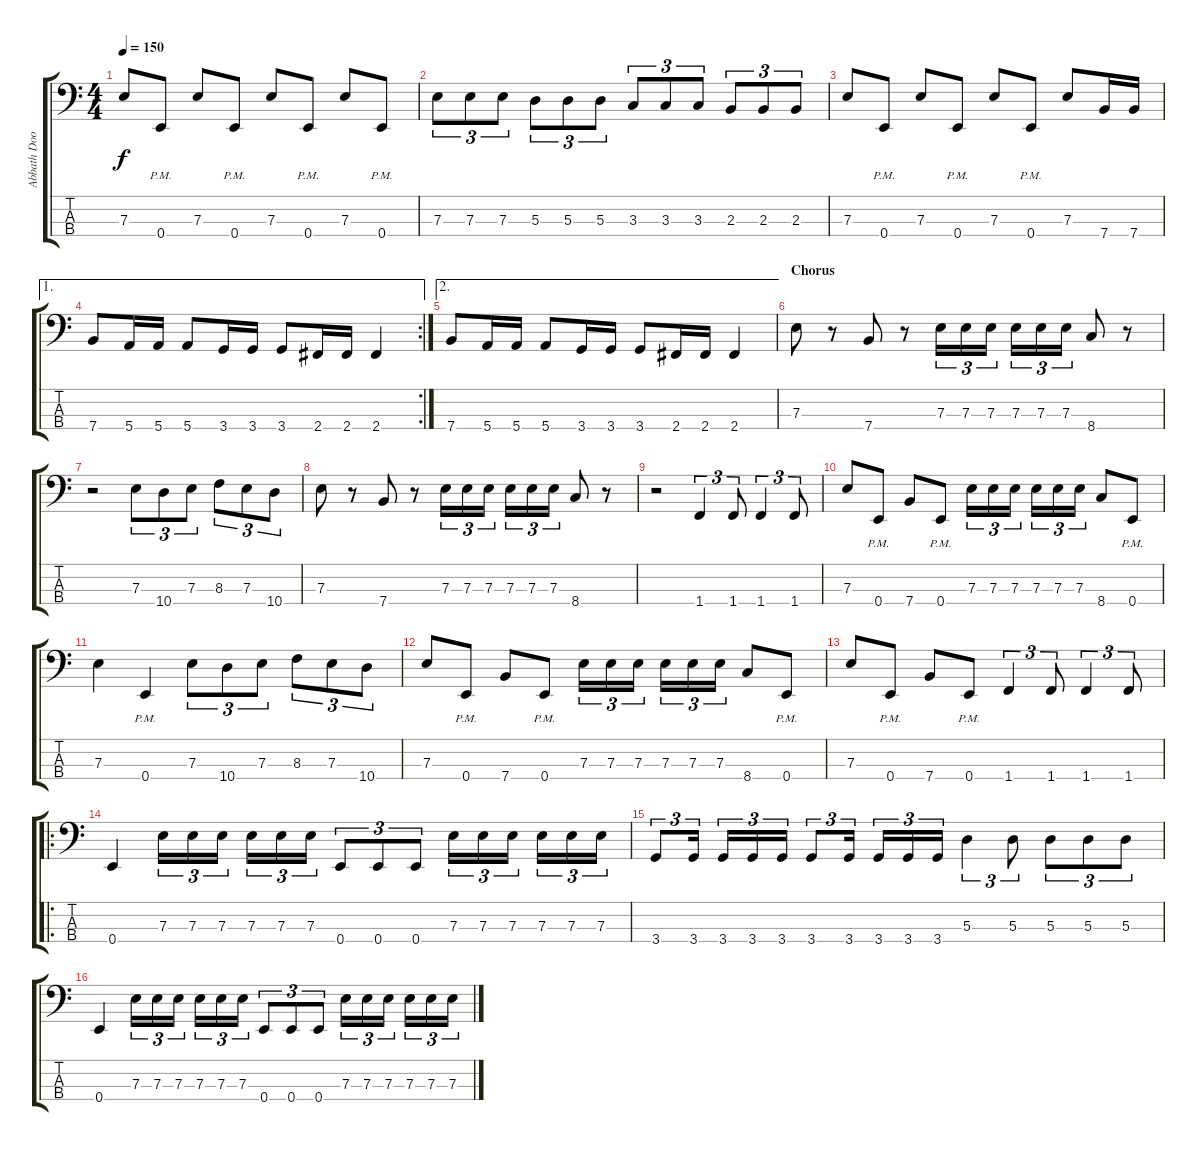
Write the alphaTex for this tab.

\track ("Abbath Doom Occulta (Bass)" "Abbath Doo") {instrument electricbasspick}
\staff {score tabs}
\tuning (G2 D2 A1 E1) {hide}
\ts (4 4)
\tempo 150
\clef f4
\ks c
7.3.8{dy f} 0.4{pm}.8 7.3.8 0.4{pm}.8 7.3.8 0.4{pm}.8 7.3.8 0.4{pm}.8 |
7.3.8{tu (3 2)} 7.3.8{tu (3 2)} 7.3.8{tu (3 2)} 5.3.8{tu (3 2)} 5.3.8{tu (3 2)} 5.3.8{tu (3 2)} 3.3.8{tu (3 2)} 3.3.8{tu (3 2)} 3.3.8{tu (3 2)} 2.3.8{tu (3 2)} 2.3.8{tu (3 2)} 2.3.8{tu (3 2)} |
7.3.8 0.4{pm}.8 7.3.8 0.4{pm}.8 7.3.8 0.4{pm}.8 7.3.8 7.4.16 7.4.16 |
\ae 1
\rc 2
7.4.8 5.4.16 5.4.16 5.4.8 3.4.16 3.4.16 3.4.8 2.4.16 2.4.16 2.4.4 |
\ae 2
7.4.8 5.4.16 5.4.16 5.4.8 3.4.16 3.4.16 3.4.8 2.4.16 2.4.16 2.4.4 |
\section ("" "Chorus")
7.3.8 r.8 7.4.8 r.8 7.3.16{tu (3 2)} 7.3.16{tu (3 2)} 7.3.16{tu (3 2)} 7.3.16{tu (3 2)} 7.3.16{tu (3 2)} 7.3.16{tu (3 2)} 8.4.8 r.8 |
r.2 7.3.8{tu (3 2)} 10.4.8{tu (3 2)} 7.3.8{tu (3 2)} 8.3.8{tu (3 2)} 7.3.8{tu (3 2)} 10.4.8{tu (3 2)} |
7.3.8 r.8 7.4.8 r.8 7.3.16{tu (3 2)} 7.3.16{tu (3 2)} 7.3.16{tu (3 2)} 7.3.16{tu (3 2)} 7.3.16{tu (3 2)} 7.3.16{tu (3 2)} 8.4.8 r.8 |
r.2 1.4.4{tu (3 2)} 1.4.8{tu (3 2)} 1.4.4{tu (3 2)} 1.4.8{tu (3 2)} |
7.3.8 0.4{pm}.8 7.4.8 0.4{pm}.8 7.3.16{tu (3 2)} 7.3.16{tu (3 2)} 7.3.16{tu (3 2)} 7.3.16{tu (3 2)} 7.3.16{tu (3 2)} 7.3.16{tu (3 2)} 8.4.8 0.4{pm}.8 |
7.3.4 0.4{pm}.4 7.3.8{tu (3 2)} 10.4.8{tu (3 2)} 7.3.8{tu (3 2)} 8.3.8{tu (3 2)} 7.3.8{tu (3 2)} 10.4.8{tu (3 2)} |
7.3.8 0.4{pm}.8 7.4.8 0.4{pm}.8 7.3.16{tu (3 2)} 7.3.16{tu (3 2)} 7.3.16{tu (3 2)} 7.3.16{tu (3 2)} 7.3.16{tu (3 2)} 7.3.16{tu (3 2)} 8.4.8 0.4{pm}.8 |
7.3.8 0.4{pm}.8 7.4.8 0.4{pm}.8 1.4.4{tu (3 2)} 1.4.8{tu (3 2)} 1.4.4{tu (3 2)} 1.4.8{tu (3 2)} |
\ro
0.4.4 7.3.16{tu (3 2)} 7.3.16{tu (3 2)} 7.3.16{tu (3 2)} 7.3.16{tu (3 2)} 7.3.16{tu (3 2)} 7.3.16{tu (3 2)} 0.4.8{tu (3 2)} 0.4.8{tu (3 2)} 0.4.8{tu (3 2)} 7.3.16{tu (3 2)} 7.3.16{tu (3 2)} 7.3.16{tu (3 2)} 7.3.16{tu (3 2)} 7.3.16{tu (3 2)} 7.3.16{tu (3 2)} |
3.4.8{tu (3 2)} 3.4.16{tu (3 2)} 3.4.16{tu (3 2)} 3.4.16{tu (3 2)} 3.4.16{tu (3 2)} 3.4.8{tu (3 2)} 3.4.16{tu (3 2)} 3.4.16{tu (3 2)} 3.4.16{tu (3 2)} 3.4.16{tu (3 2)} 5.3.4{tu (3 2)} 5.3.8{tu (3 2)} 5.3.8{tu (3 2)} 5.3.8{tu (3 2)} 5.3.8{tu (3 2)} |
0.4.4 7.3.16{tu (3 2)} 7.3.16{tu (3 2)} 7.3.16{tu (3 2)} 7.3.16{tu (3 2)} 7.3.16{tu (3 2)} 7.3.16{tu (3 2)} 0.4.8{tu (3 2)} 0.4.8{tu (3 2)} 0.4.8{tu (3 2)} 7.3.16{tu (3 2)} 7.3.16{tu (3 2)} 7.3.16{tu (3 2)} 7.3.16{tu (3 2)} 7.3.16{tu (3 2)} 7.3.16{tu (3 2)}
